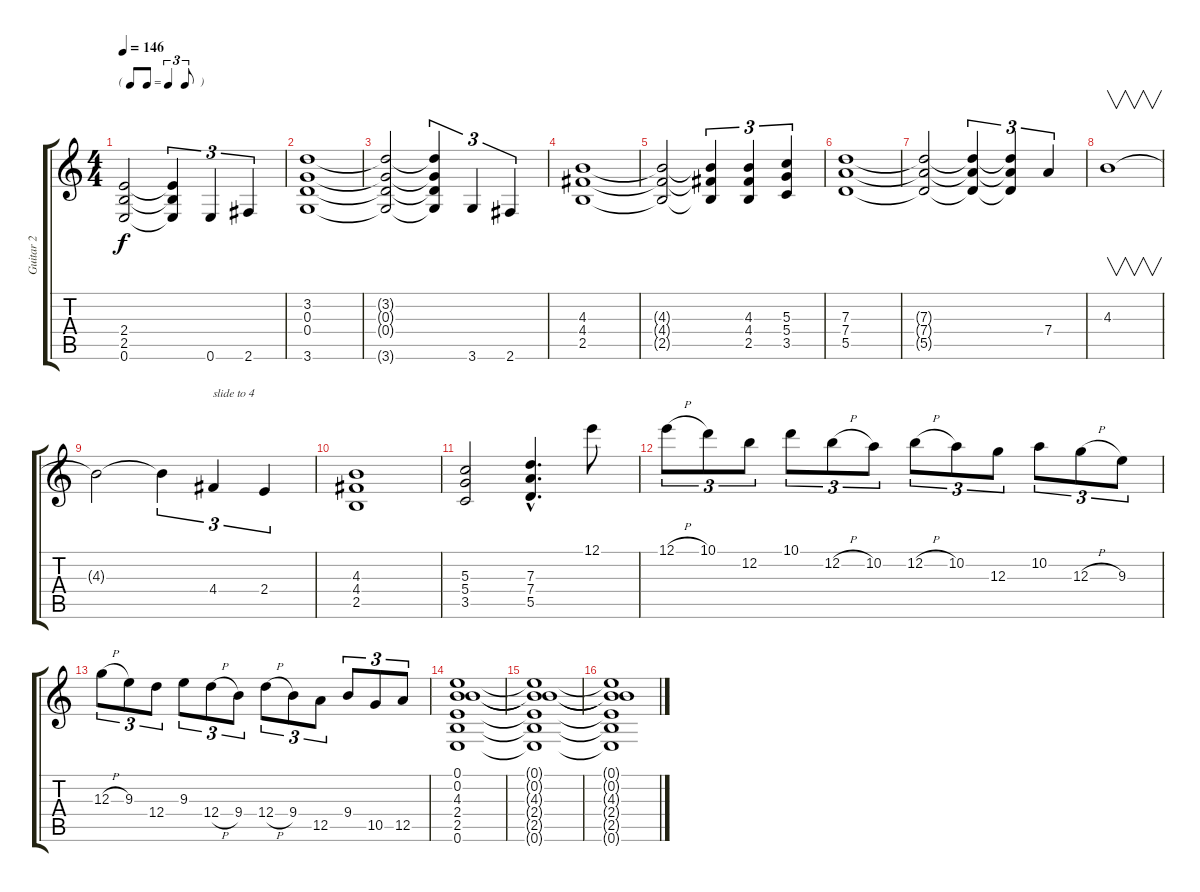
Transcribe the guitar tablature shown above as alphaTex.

\track ("Guitar 2" "Guitar 2") {instrument overdrivenguitar}
\staff {score tabs}
\tuning (E4 B3 G3 D3 A2 E2) {hide}
\ts (4 4)
\tf triplet8th
\tempo 146
\clef g2
\ks c
(2.4{t} 2.5{t} 0.6{t}).2{dy f} (2.4{t} 2.5{t} 0.6{t}).4{tu (3 2)} 0.6.4{tu (3 2)} 2.6.4{tu (3 2)} |
(3.2 0.3 0.4 3.6).1 |
(3.2{t} 0.3{t} 0.4{t} 3.6{t}).2 (3.2{t} 0.3{t} 0.4{t} 3.6{t}).4{tu (3 2)} 3.6.4{tu (3 2)} 2.6.4{tu (3 2)} |
(4.3 4.4 2.5).1 |
(4.3{t} 4.4{t} 2.5{t}).2 (4.3{t} 4.4{t} 2.5{t}).4{tu (3 2)} (4.3 4.4 2.5).4{tu (3 2)} (5.3 5.4 3.5).4{tu (3 2)} |
(7.3 7.4 5.5).1 |
(7.3{t} 7.4{t} 5.5{t}).2 (7.3{t} 7.4{t} 5.5{t}).4{tu (3 2)} (7.3{t} 7.4{t} 5.5{t}).4{tu (3 2)} 7.4.4{tu (3 2)} |
4.3.1{v} |
4.3{t}.2 4.3{t}.4{tu (3 2)} 4.4.4{tu (3 2) txt "slide to 4"} 2.4.4{tu (3 2)} |
(4.3 4.4 2.5).1 |
(5.3 5.4 3.5).2 (7.3{hac} 7.4{hac} 5.5{hac}).4{d} 12.1.8 |
12.1{h}.8{tu (3 2)} 10.1.8{tu (3 2)} 12.2.8{tu (3 2)} 10.1.8{tu (3 2)} 12.2{h}.8{tu (3 2)} 10.2.8{tu (3 2)} 12.2{h}.8{tu (3 2)} 10.2.8{tu (3 2)} 12.3.8{tu (3 2)} 10.2.8{tu (3 2)} 12.3{h}.8{tu (3 2)} 9.3.8{tu (3 2)} |
12.3{h}.8{tu (3 2)} 9.3.8{tu (3 2)} 12.4.8{tu (3 2)} 9.3.8{tu (3 2)} 12.4{h}.8{tu (3 2)} 9.4.8{tu (3 2)} 12.4{h}.8{tu (3 2)} 9.4.8{tu (3 2)} 12.5.8{tu (3 2)} 9.4.8{tu (3 2)} 10.5.8{tu (3 2)} 12.5.8{tu (3 2)} |
(0.1 0.2 4.3 2.4 2.5 0.6).1 |
(0.1{t} 0.2{t} 4.3{t} 2.4{t} 2.5{t} 0.6{t}).1 |
(0.1{t} 0.2{t} 4.3{t} 2.4{t} 2.5{t} 0.6{t}).1
